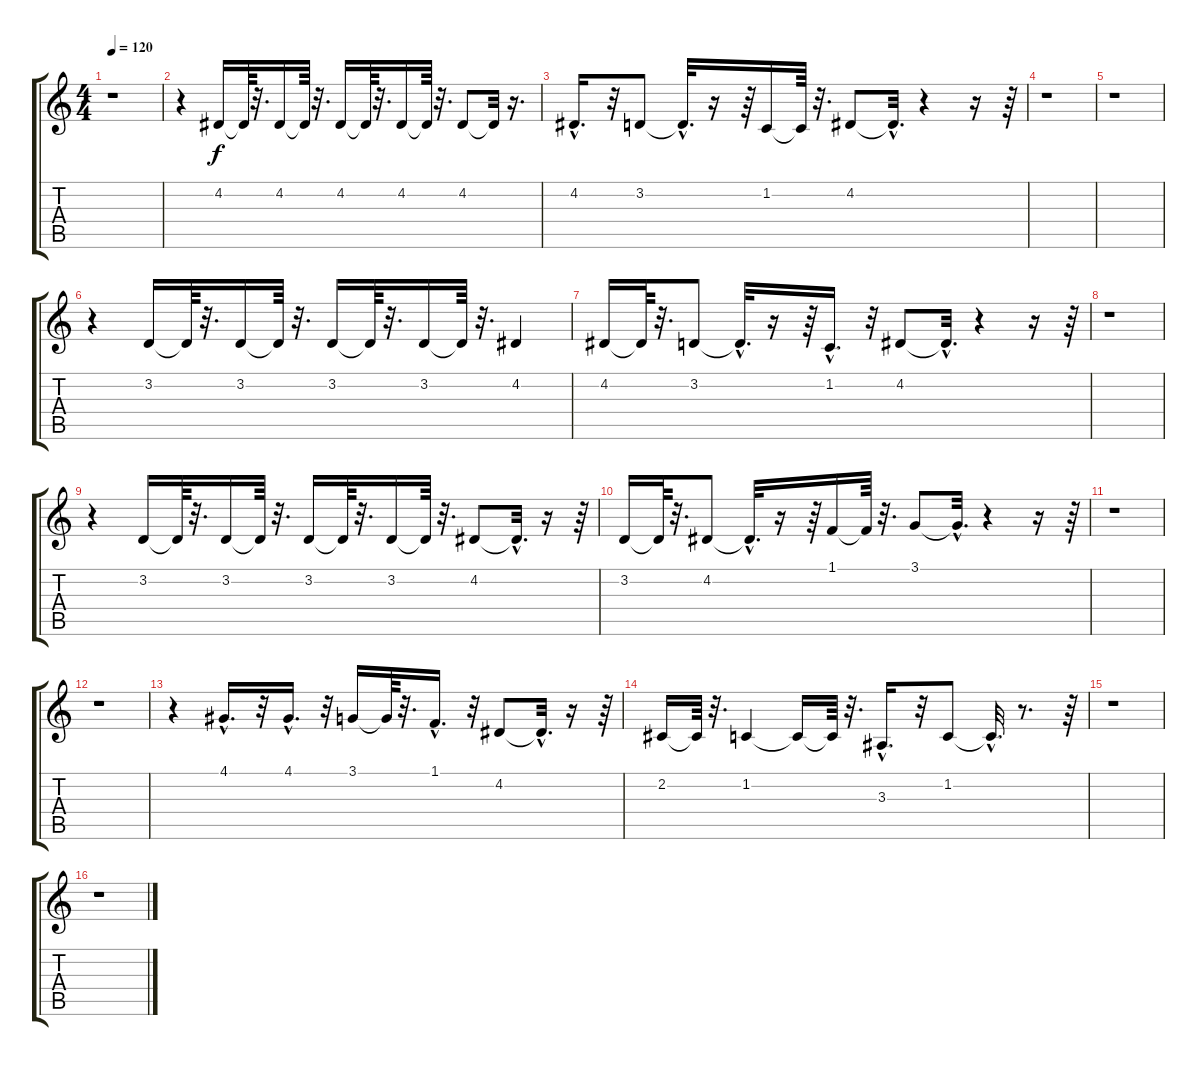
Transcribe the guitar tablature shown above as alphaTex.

\track "" {instrument churchorgan}
\staff {score tabs}
\tuning (E4 B3 G3 D3 A2 E2) {hide}
\ts (4 4)
\tempo 120
\clef g2
\ks c
r.1{dy f instrument churchorgan} |
r.4 4.2.16 4.2{t}.64 r.32{d} 4.2.16 4.2{t}.64 r.32{d} 4.2.16 4.2{t}.64 r.32{d} 4.2.16 4.2{t}.64 r.32{d} 4.2.8 4.2{t}.32 r.16{d} |
4.2{hac}.16{d} r.32 3.2.8 3.2{hac t}.32{d} r.16 r.64 1.2.16 1.2{t}.64 r.32{d} 4.2.8 4.2{hac t}.32{d} r.4 r.16 r.64 |
r.1 |
r.1 |
r.4 3.2.16 3.2{t}.64 r.32{d} 3.2.16 3.2{t}.64 r.32{d} 3.2.16 3.2{t}.64 r.32{d} 3.2.16 3.2{t}.64 r.32{d} 4.2.4 |
4.2.16 4.2{t}.64 r.32{d} 3.2.8 3.2{hac t}.32{d} r.16 r.64 1.2{hac}.16{d} r.32 4.2.8 4.2{hac t}.32{d} r.4 r.16 r.64 |
r.1 |
r.4 3.2.16 3.2{t}.64 r.32{d} 3.2.16 3.2{t}.64 r.32{d} 3.2.16 3.2{t}.64 r.32{d} 3.2.16 3.2{t}.64 r.32{d} 4.2.8 4.2{hac t}.32{d} r.16 r.64 |
3.2.16 3.2{t}.64 r.32{d} 4.2.8 4.2{hac t}.32{d} r.16 r.64 1.1.16 1.1{t}.64 r.32{d} 3.1.8 3.1{hac t}.32{d} r.4 r.16 r.64 |
r.1 |
r.1 |
r.4 4.1{hac}.16{d} r.32 4.1{hac}.16{d} r.32 3.1.16 3.1{t}.64 r.32{d} 1.1{hac}.16{d} r.32 4.2.8 4.2{hac t}.32{d} r.16 r.64 |
2.2.16 2.2{t}.64 r.32{d} 1.2.4 1.2{t}.16 1.2{t}.64 r.32{d} 3.3{hac}.16{d} r.32 1.2.8 1.2{hac t}.32{d} r.8{d} r.64 |
r.1 |
r.1
